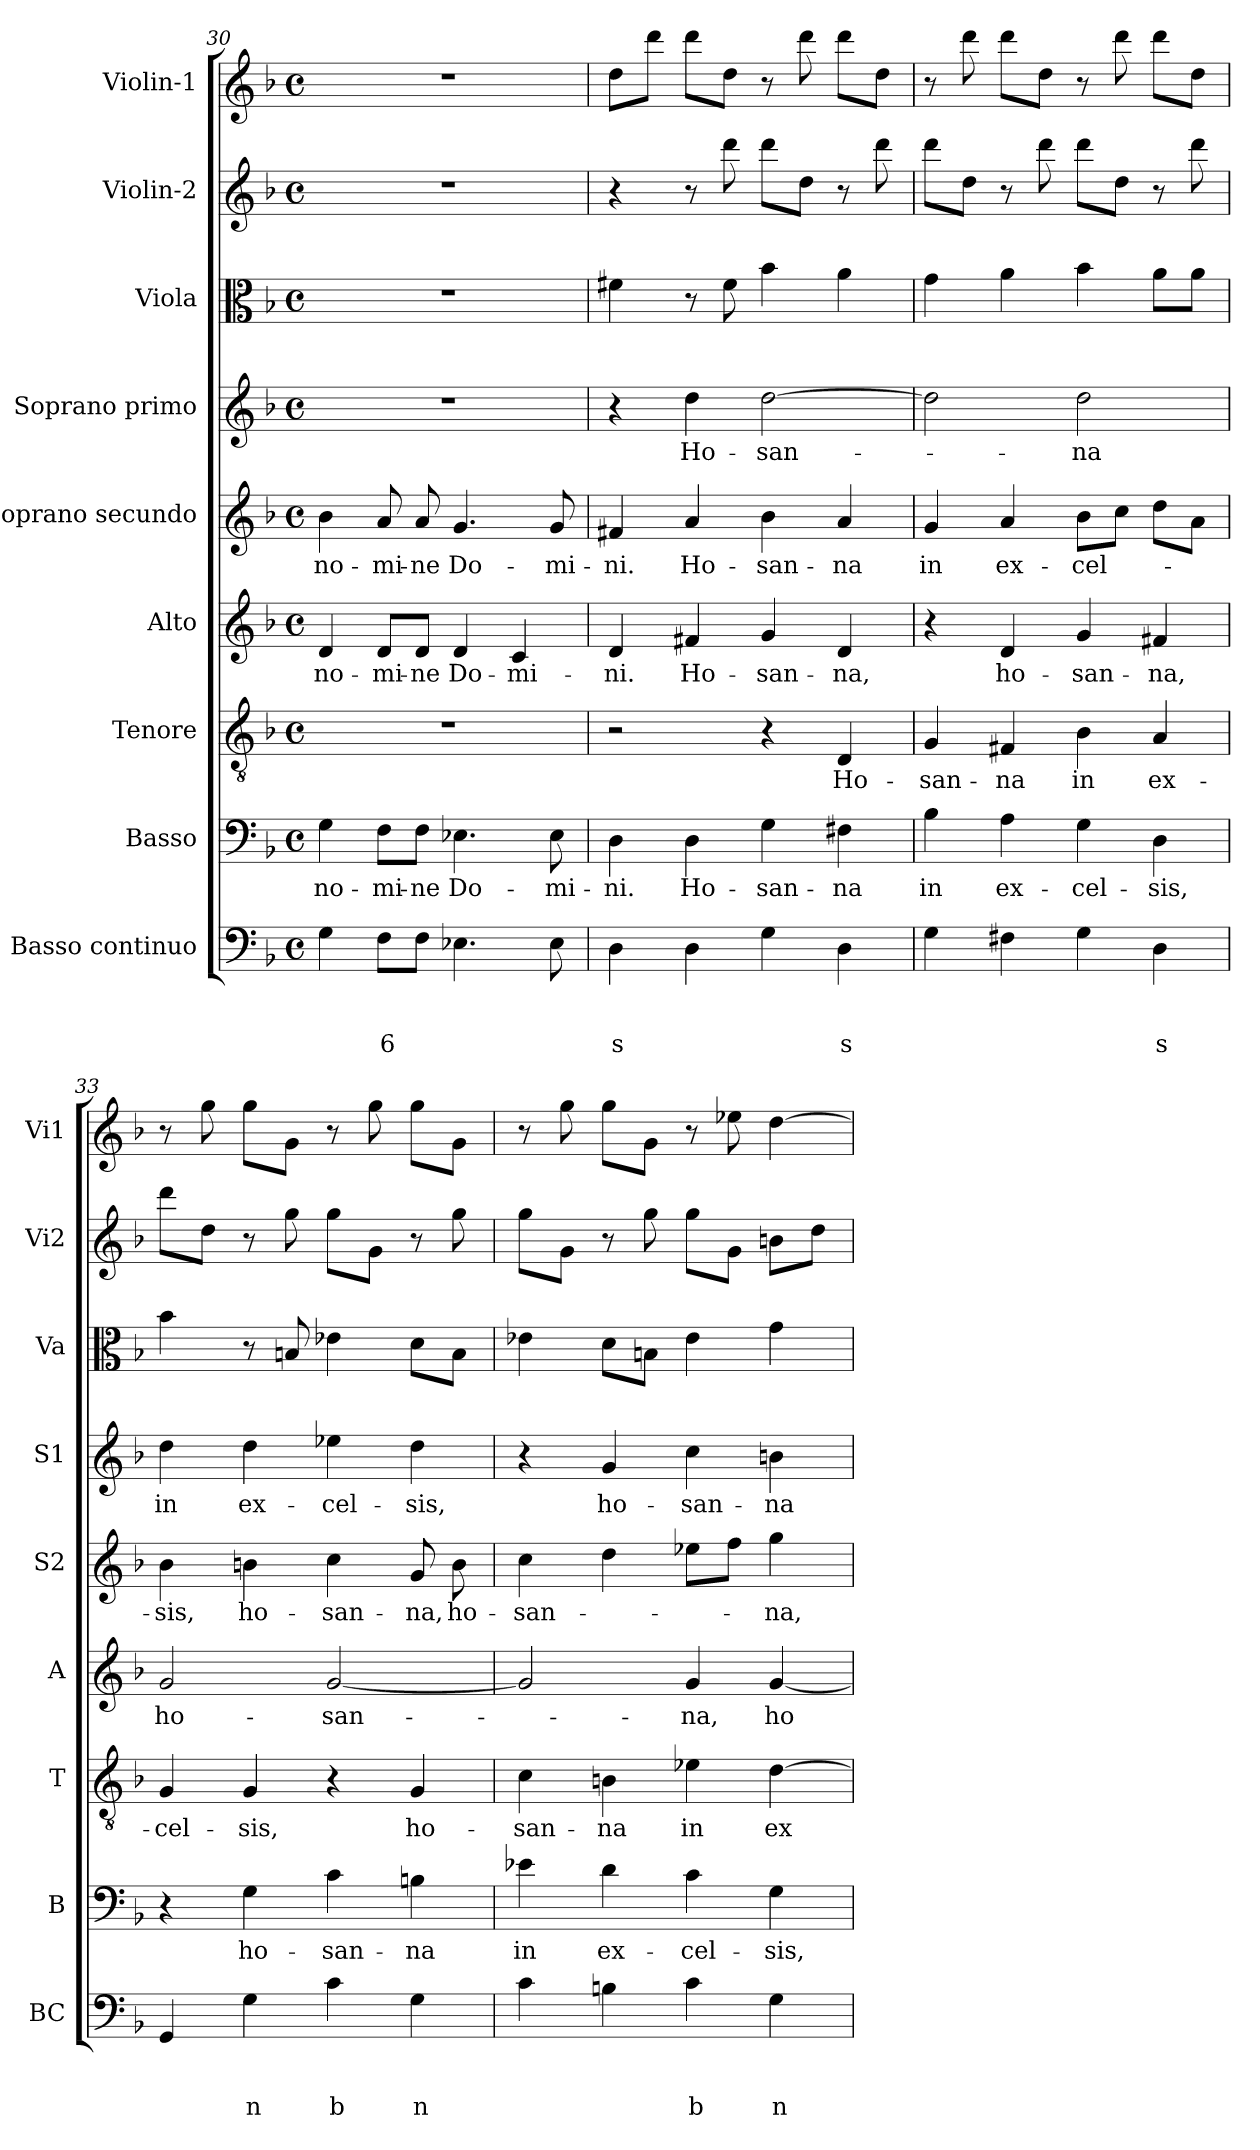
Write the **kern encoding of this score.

**kern	**text	**text	**text	**kern	**text	**kern	**text	**kern	**text	**kern	**text	**kern	**text	**kern	**kern	**kern
*part9	*part9	*part9	*part9	*part8	*part8	*part7	*part7	*part6	*part6	*part5	*part5	*part4	*part4	*part3	*part2	*part1
*staff9	*staff9	*staff9	*staff9	*staff8	*staff8	*staff7	*staff7	*staff6	*staff6	*staff5	*staff5	*staff4	*staff4	*staff3	*staff2	*staff1
*I"Basso continuo	*	*	*	*I"Basso	*	*I"Tenore	*	*I"Alto	*	*I"Soprano secundo	*	*I"Soprano primo	*	*I"Viola	*I"Violin-2	*I"Violin-1
*I'BC	*	*	*	*I'B	*	*I'T	*	*I'A	*	*I'S2	*	*I'S1	*	*I'Va	*I'Vi2	*I'Vi1
*clefF4	*	*	*	*clefF4	*	*clefGv2	*	*clefG2	*	*clefG2	*	*clefG2	*	*clefC3	*clefG2	*clefG2
*k[b-]	*	*	*	*k[b-]	*	*k[b-]	*	*k[b-]	*	*k[b-]	*	*k[b-]	*	*k[b-]	*k[b-]	*k[b-]
*F:	*	*	*	*F:	*	*F:	*	*F:	*	*F:	*	*F:	*	*F:	*F:	*F:
*M4/4	*	*	*	*M4/4	*	*M4/4	*	*M4/4	*	*M4/4	*	*M4/4	*	*M4/4	*M4/4	*M4/4
*met(c)	*	*	*	*met(c)	*	*met(c)	*	*met(c)	*	*met(c)	*	*met(c)	*	*met(c)	*met(c)	*met(c)
=30	=30	=30	=30	=30	=30	=30	=30	=30	=30	=30	=30	=30	=30	=30	=30	=30
!	!	!	!	!	!LO:LY:b	!	!	!	!LO:LY:b	!	!LO:LY:b	!	!	!	!	!
4G\	.	.	.	4G\	no-	1r	.	4d/	no-	4b-\	no-	1r	.	1r	1r	1r
!	!	!	!LO:LY:b	!	!LO:LY:b	!	!	!	!LO:LY:b	!	!LO:LY:b	!	!	!	!	!
8F\L	.	.	6	8F\L	-mi-	.	.	8d/L	-mi-	8a/	-mi-	.	.	.	.	.
!	!	!	!	!	!LO:LY:b	!	!	!	!LO:LY:b	!	!LO:LY:b	!	!	!	!	!
8F\J	.	.	.	8F\J	-ne	.	.	8d/J	-ne	8a/	-ne	.	.	.	.	.
!	!	!	!	!	!LO:LY:b	!	!	!	!LO:LY:b	!	!LO:LY:b	!	!	!	!	!
4.E-X\	.	.	.	4.E-X\	Do-	.	.	4d/	Do-	4.g/	Do-	.	.	.	.	.
!	!	!	!	!	!	!	!	!	!LO:LY:b	!	!	!	!	!	!	!
.	.	.	.	.	.	.	.	4c/	-mi-	.	.	.	.	.	.	.
!	!	!	!	!	!LO:LY:b	!	!	!	!	!	!LO:LY:b	!	!	!	!	!
8E-\	.	.	.	8E-\	-mi-	.	.	.	.	8g/	-mi-	.	.	.	.	.
=31	=31	=31	=31	=31	=31	=31	=31	=31	=31	=31	=31	=31	=31	=31	=31	=31
!	!	!	!LO:LY:b	!	!LO:LY:b	!	!	!	!LO:LY:b	!	!LO:LY:b	!	!	!	!	!
4D\	.	.	s	4D\	-ni.	2r	.	4d/	-ni.	4f#X/	-ni.	4r	.	4f#X\	4r	8dd\L
.	.	.	.	.	.	.	.	.	.	.	.	.	.	.	.	8ddd\J
!	!	!	!	!	!LO:LY:b	!	!	!	!LO:LY:b	!	!LO:LY:b	!	!LO:LY:b	!	!	!
4D\	.	.	.	4D\	Ho-	.	.	4f#X/	Ho-	4a/	Ho-	4dd\	Ho-	8r	8r	8ddd\L
.	.	.	.	.	.	.	.	.	.	.	.	.	.	8f#\	8ddd\	8dd\J
!	!	!	!	!	!LO:LY:b	!	!	!	!LO:LY:b	!	!LO:LY:b	!	!LO:LY:b	!	!	!
4G\	.	.	.	4G\	-san-	4r	.	4g/	-san-	4b-\	-san-	[2dd\	-san-	4b-\	8ddd\L	8r
.	.	.	.	.	.	.	.	.	.	.	.	.	.	.	8dd\J	8ddd\
!	!	!	!LO:LY:b	!	!LO:LY:b	!	!LO:LY:b	!	!LO:LY:b	!	!LO:LY:b	!	!	!	!	!
4D\	.	.	s	4F#X\	-na	4D/	Ho-	4d/	-na,	4a/	-na	.	.	4a\	8r	8ddd\L
.	.	.	.	.	.	.	.	.	.	.	.	.	.	.	8ddd\	8dd\J
=32	=32	=32	=32	=32	=32	=32	=32	=32	=32	=32	=32	=32	=32	=32	=32	=32
!	!	!	!	!	!LO:LY:b	!	!LO:LY:b	!	!	!	!LO:LY:b	!	!	!	!	!
4G\	.	.	.	4B-\	in	4G/	-san-	4r	.	4g/	in	2dd\]	.	4g\	8ddd\L	8r
.	.	.	.	.	.	.	.	.	.	.	.	.	.	.	8dd\J	8ddd\
!	!	!	!	!	!LO:LY:b	!	!LO:LY:b	!	!LO:LY:b	!	!LO:LY:b	!	!	!	!	!
4F#X\	.	.	.	4A\	ex-	4F#X/	-na	4d/	ho-	4a/	ex-	.	.	4a\	8r	8ddd\L
.	.	.	.	.	.	.	.	.	.	.	.	.	.	.	8ddd\	8dd\J
!	!	!	!	!	!LO:LY:b	!	!LO:LY:b	!	!LO:LY:b	!	!LO:LY:b	!	!LO:LY:b	!	!	!
4G\	.	.	.	4G\	-cel-	4B-\	in	4g/	-san-	8b-\L	-cel-	2dd\	-na	4b-\	8ddd\L	8r
.	.	.	.	.	.	.	.	.	.	8cc\J	.	.	.	.	8dd\J	8ddd\
!	!	!	!LO:LY:b	!	!LO:LY:b	!	!LO:LY:b	!	!LO:LY:b	!	!	!	!	!	!	!
4D\	.	.	s	4D\	-sis,	4A/	ex-	4f#X/	-na,	8dd\L	.	.	.	8a\L	8r	8ddd\L
.	.	.	.	.	.	.	.	.	.	8a\J	.	.	.	8a\J	8ddd\	8dd\J
!!LO:PB:g=z
=33	=33	=33	=33	=33	=33	=33	=33	=33	=33	=33	=33	=33	=33	=33	=33	=33
!	!	!	!	!	!	!	!LO:LY:b	!	!LO:LY:b	!	!LO:LY:b	!	!LO:LY:b	!	!	!
4GG/	.	.	.	4r	.	4G/	-cel-	2g/	ho-	4b-\	-sis,	4dd\	in	4b-\	8ddd\L	8r
.	.	.	.	.	.	.	.	.	.	.	.	.	.	.	8dd\J	8gg\
!	!	!	!LO:LY:b	!	!LO:LY:b	!	!LO:LY:b	!	!	!	!LO:LY:b	!	!LO:LY:b	!	!	!
4G\	.	.	n	4G\	ho-	4G/	-sis,	.	.	4bn\	ho-	4dd\	ex-	8r	8r	8gg\L
.	.	.	.	.	.	.	.	.	.	.	.	.	.	8Bn/	8gg\	8g\J
!	!	!	!LO:LY:b	!	!LO:LY:b	!	!	!	!LO:LY:b	!	!LO:LY:b	!	!LO:LY:b	!	!	!
4c\	.	.	b	4c\	-san-	4r	.	[2g/	-san-	4cc\	-san-	4ee-X\	-cel-	4e-X\	8gg\L	8r
.	.	.	.	.	.	.	.	.	.	.	.	.	.	.	8g\J	8gg\
!	!	!	!LO:LY:b	!	!LO:LY:b	!	!LO:LY:b	!	!	!	!LO:LY:b	!	!LO:LY:b	!	!	!
4G\	.	.	n	4Bn\	-na	4G/	ho-	.	.	8g/	-na,	4dd\	-sis,	8d\L	8r	8gg\L
!	!	!	!	!	!	!	!	!	!	!	!LO:LY:b	!	!	!	!	!
.	.	.	.	.	.	.	.	.	.	8b\	ho-	.	.	8B\J	8gg\	8g\J
=34	=34	=34	=34	=34	=34	=34	=34	=34	=34	=34	=34	=34	=34	=34	=34	=34
!	!	!	!	!	!LO:LY:b	!	!LO:LY:b	!	!	!	!LO:LY:b	!	!	!	!	!
4c\	.	.	.	4e-X\	in	4c\	-san-	2g/]	.	4cc\	-san-	4r	.	4e-X\	8gg\L	8r
.	.	.	.	.	.	.	.	.	.	.	.	.	.	.	8g\J	8gg\
!	!	!	!	!	!LO:LY:b	!	!LO:LY:b	!	!	!	!	!	!LO:LY:b	!	!	!
4Bn\	.	.	.	4d\	ex-	4Bn\	-na	.	.	4dd\	.	4g/	ho-	8d\L	8r	8gg\L
.	.	.	.	.	.	.	.	.	.	.	.	.	.	8Bn\J	8gg\	8g\J
!	!	!	!LO:LY:b	!	!LO:LY:b	!	!LO:LY:b	!	!LO:LY:b	!	!	!	!LO:LY:b	!	!	!
4c\	.	.	b	4c\	-cel-	4e-X\	in	4g/	-na,	8ee-X\L	.	4cc\	-san-	4e-\	8gg\L	8r
.	.	.	.	.	.	.	.	.	.	8ff\J	.	.	.	.	8g\J	8ee-X\
!	!	!	!LO:LY:b	!	!LO:LY:b	!	!LO:LY:b	!	!LO:LY:b	!	!LO:LY:b	!	!LO:LY:b	!	!	!
4G\	.	.	n	4G\	-sis,	[4d\	ex-	[4g/	ho-	4gg\	-na,	4bn\	-na	4g\	8bn\L	[4dd\
.	.	.	.	.	.	.	.	.	.	.	.	.	.	.	8dd\J	.
=	=	=	=	=	=	=	=	=	=	=	=	=	=	=	=	=
*-	*-	*-	*-	*-	*-	*-	*-	*-	*-	*-	*-	*-	*-	*-	*-	*-
